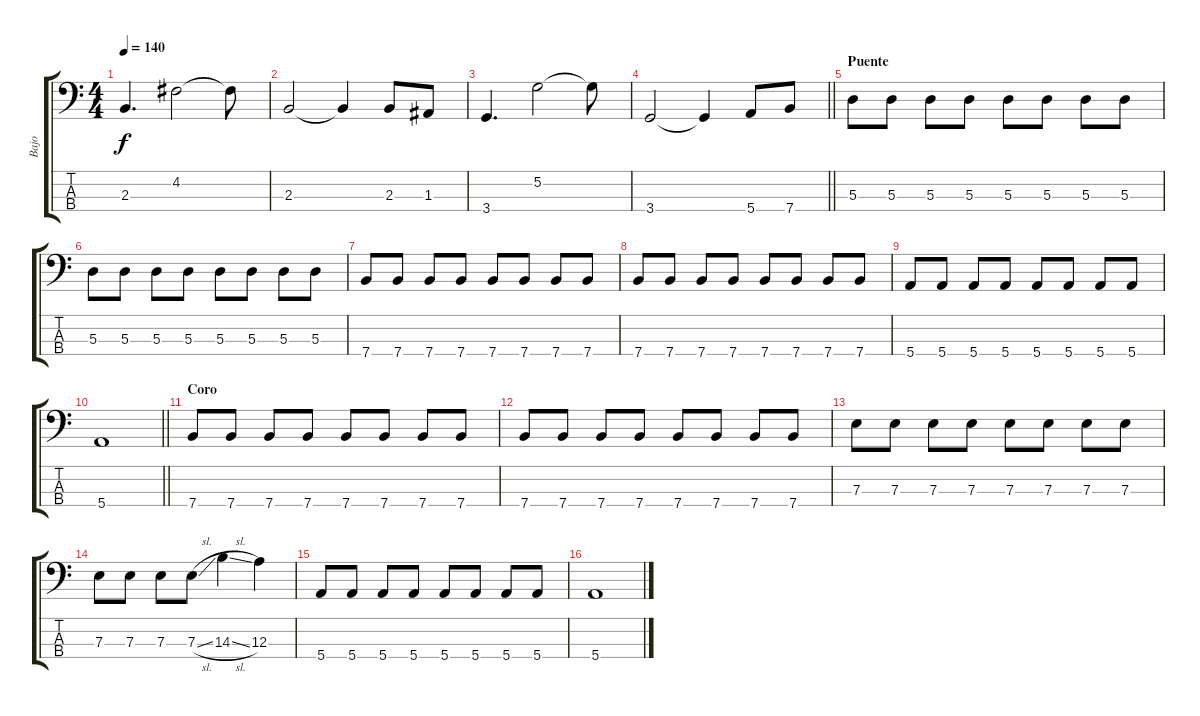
\track ("Bajo" "Bajo") {instrument electricbassfinger}
\staff {score tabs}
\tuning (G2 D2 A1 E1) {hide}
\ts (4 4)
\tempo 140
\clef f4
\ks c
2.3.4{d dy f} 4.2.2 4.2{t}.8 |
2.3.2 2.3{t}.4 2.3.8 1.3.8 |
3.4.4{d} 5.2.2 5.2{t}.8 |
\barLineRight lightlight
3.4.2 3.4{t}.4 5.4.8 7.4.8 |
\section ("" "Puente")
5.3.8 5.3.8 5.3.8 5.3.8 5.3.8 5.3.8 5.3.8 5.3.8 |
5.3.8 5.3.8 5.3.8 5.3.8 5.3.8 5.3.8 5.3.8 5.3.8 |
7.4.8 7.4.8 7.4.8 7.4.8 7.4.8 7.4.8 7.4.8 7.4.8 |
7.4.8 7.4.8 7.4.8 7.4.8 7.4.8 7.4.8 7.4.8 7.4.8 |
5.4.8 5.4.8 5.4.8 5.4.8 5.4.8 5.4.8 5.4.8 5.4.8 |
\barLineRight lightlight
5.4.1 |
\section ("" "Coro")
7.4.8 7.4.8 7.4.8 7.4.8 7.4.8 7.4.8 7.4.8 7.4.8 |
7.4.8 7.4.8 7.4.8 7.4.8 7.4.8 7.4.8 7.4.8 7.4.8 |
7.3.8 7.3.8 7.3.8 7.3.8 7.3.8 7.3.8 7.3.8 7.3.8 |
7.3.8 7.3.8 7.3.8 7.3{sl}.8 14.3{sl}.4 12.3.4 |
5.4.8 5.4.8 5.4.8 5.4.8 5.4.8 5.4.8 5.4.8 5.4.8 |
5.4.1
